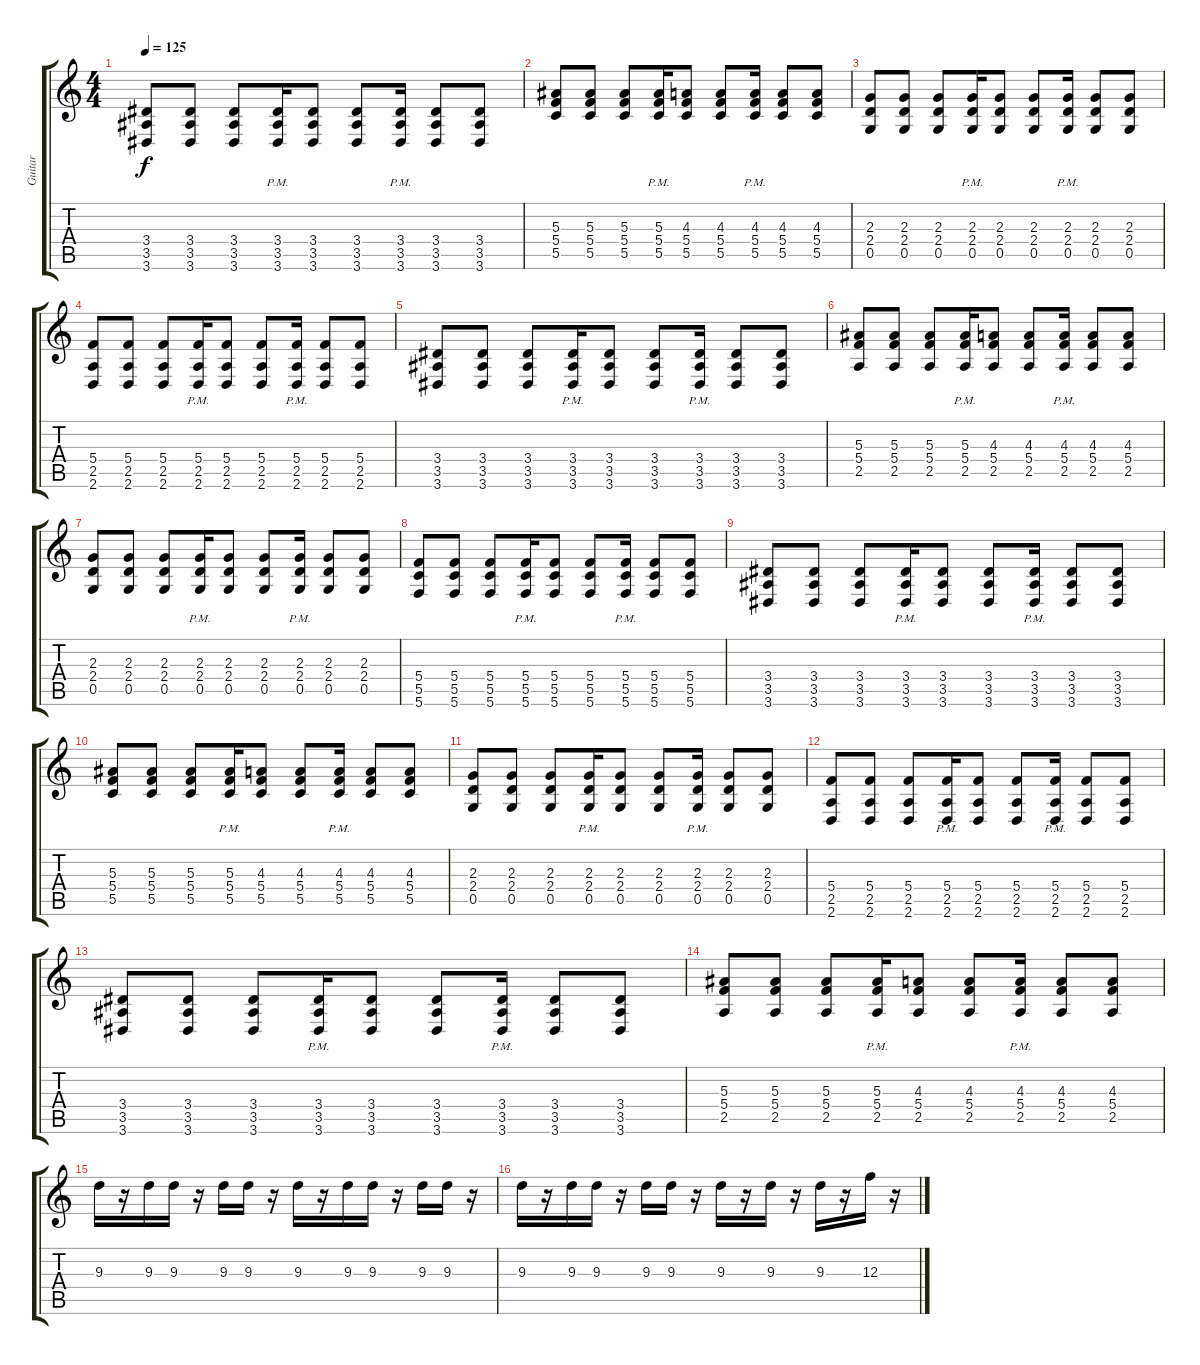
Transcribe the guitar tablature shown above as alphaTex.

\track ("Guitar" "Guitar") {instrument distortionguitar}
\staff {score tabs}
\tuning (D4 A3 F3 C3 G2 C2) {hide}
\ts (4 4)
\tempo 125
\clef g2
\ks c
(3.4 3.5 3.6).8{dy f} (3.4 3.5 3.6).8 (3.4 3.5 3.6).8 (3.4{pm} 3.5{pm} 3.6{pm}).16 (3.4 3.5 3.6).8 (3.4 3.5 3.6).8 (3.4{pm} 3.5{pm} 3.6{pm}).16 (3.4 3.5 3.6).8 (3.4 3.5 3.6).8 |
(5.3 5.4 5.5).8 (5.3 5.4 5.5).8 (5.3 5.4 5.5).8 (5.3{pm} 5.4{pm} 5.5{pm}).16 (4.3 5.4 5.5).8 (4.3 5.4 5.5).8 (4.3{pm} 5.4{pm} 5.5{pm}).16 (4.3 5.4 5.5).8 (4.3 5.4 5.5).8 |
(2.3 2.4 0.5).8 (2.3 2.4 0.5).8 (2.3 2.4 0.5).8 (2.3{pm} 2.4{pm} 0.5{pm}).16 (2.3 2.4 0.5).8 (2.3 2.4 0.5).8 (2.3{pm} 2.4{pm} 0.5{pm}).16 (2.3 2.4 0.5).8 (2.3 2.4 0.5).8 |
(5.4 2.5 2.6).8 (5.4 2.5 2.6).8 (5.4 2.5 2.6).8 (5.4{pm} 2.5{pm} 2.6{pm}).16 (5.4 2.5 2.6).8 (5.4 2.5 2.6).8 (5.4{pm} 2.5{pm} 2.6{pm}).16 (5.4 2.5 2.6).8 (5.4 2.5 2.6).8 |
(3.4 3.5 3.6).8 (3.4 3.5 3.6).8 (3.4 3.5 3.6).8 (3.4{pm} 3.5{pm} 3.6{pm}).16 (3.4 3.5 3.6).8 (3.4 3.5 3.6).8 (3.4{pm} 3.5{pm} 3.6{pm}).16 (3.4 3.5 3.6).8 (3.4 3.5 3.6).8 |
(5.3 5.4 2.5).8 (5.3 5.4 2.5).8 (5.3 5.4 2.5).8 (5.3 5.4{pm} 2.5{pm}).16 (4.3 5.4 2.5).8 (4.3 5.4 2.5).8 (4.3 5.4{pm} 2.5{pm}).16 (4.3 5.4 2.5).8 (4.3 5.4 2.5).8 |
(2.3 2.4 0.5).8 (2.3 2.4 0.5).8 (2.3 2.4 0.5).8 (2.3{pm} 2.4{pm} 0.5{pm}).16 (2.3 2.4 0.5).8 (2.3 2.4 0.5).8 (2.3{pm} 2.4{pm} 0.5{pm}).16 (2.3 2.4 0.5).8 (2.3 2.4 0.5).8 |
(5.4 5.5 5.6).8 (5.4 5.5 5.6).8 (5.4 5.5 5.6).8 (5.4{pm} 5.5{pm} 5.6{pm}).16 (5.4 5.5 5.6).8 (5.4 5.5 5.6).8 (5.4{pm} 5.5{pm} 5.6{pm}).16 (5.4 5.5 5.6).8 (5.4 5.5 5.6).8 |
(3.4 3.5 3.6).8 (3.4 3.5 3.6).8 (3.4 3.5 3.6).8 (3.4{pm} 3.5{pm} 3.6{pm}).16 (3.4 3.5 3.6).8 (3.4 3.5 3.6).8 (3.4{pm} 3.5{pm} 3.6{pm}).16 (3.4 3.5 3.6).8 (3.4 3.5 3.6).8 |
(5.3 5.4 5.5).8 (5.3 5.4 5.5).8 (5.3 5.4 5.5).8 (5.3{pm} 5.4{pm} 5.5{pm}).16 (4.3 5.4 5.5).8 (4.3 5.4 5.5).8 (4.3{pm} 5.4{pm} 5.5{pm}).16 (4.3 5.4 5.5).8 (4.3 5.4 5.5).8 |
(2.3 2.4 0.5).8 (2.3 2.4 0.5).8 (2.3 2.4 0.5).8 (2.3{pm} 2.4{pm} 0.5{pm}).16 (2.3 2.4 0.5).8 (2.3 2.4 0.5).8 (2.3{pm} 2.4{pm} 0.5{pm}).16 (2.3 2.4 0.5).8 (2.3 2.4 0.5).8 |
(5.4 2.5 2.6).8 (5.4 2.5 2.6).8 (5.4 2.5 2.6).8 (5.4{pm} 2.5{pm} 2.6{pm}).16 (5.4 2.5 2.6).8 (5.4 2.5 2.6).8 (5.4{pm} 2.5{pm} 2.6{pm}).16 (5.4 2.5 2.6).8 (5.4 2.5 2.6).8 |
(3.4 3.5 3.6).8 (3.4 3.5 3.6).8 (3.4 3.5 3.6).8 (3.4{pm} 3.5{pm} 3.6{pm}).16 (3.4 3.5 3.6).8 (3.4 3.5 3.6).8 (3.4{pm} 3.5{pm} 3.6{pm}).16 (3.4 3.5 3.6).8 (3.4 3.5 3.6).8 |
(5.3 5.4 2.5).8 (5.3 5.4 2.5).8 (5.3 5.4 2.5).8 (5.3 5.4{pm} 2.5{pm}).16 (4.3 5.4 2.5).8 (4.3 5.4 2.5).8 (4.3 5.4{pm} 2.5{pm}).16 (4.3 5.4 2.5).8 (4.3 5.4 2.5).8 |
9.3.16{volume 11} r.16 9.3.16 9.3.16 r.16 9.3.16 9.3.16 r.16 9.3.16 r.16 9.3.16 9.3.16 r.16 9.3.16 9.3.16 r.16 |
9.3.16 r.16 9.3.16 9.3.16 r.16 9.3.16 9.3.16 r.16 9.3.16 r.16 9.3.16 r.16 9.3.16 r.16 12.3.16 r.16
